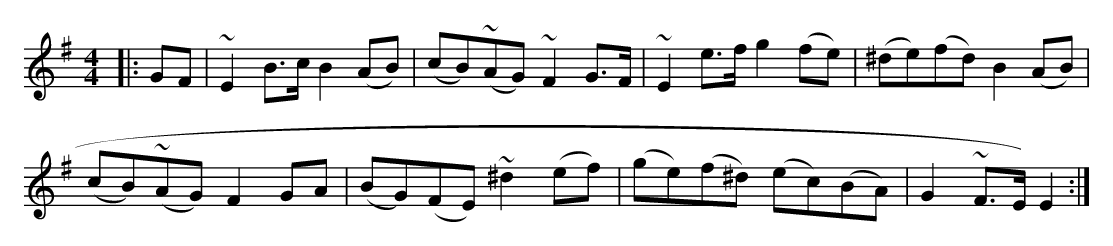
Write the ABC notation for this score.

X:1
M:4/4
K:Emin
|:GF|~E2 B>c B2 (AB)|(cB)(~AG) ~F2 G>F|~E2 e>f g2 (fe)|(^de)(fd) B2 (AB)|
(cB)(~AG) F2 GA|(BG)(FE) ~^d2 (ef)|(ge)(f^d) (ec)(BA)|G2 ~F>E) E2:|
